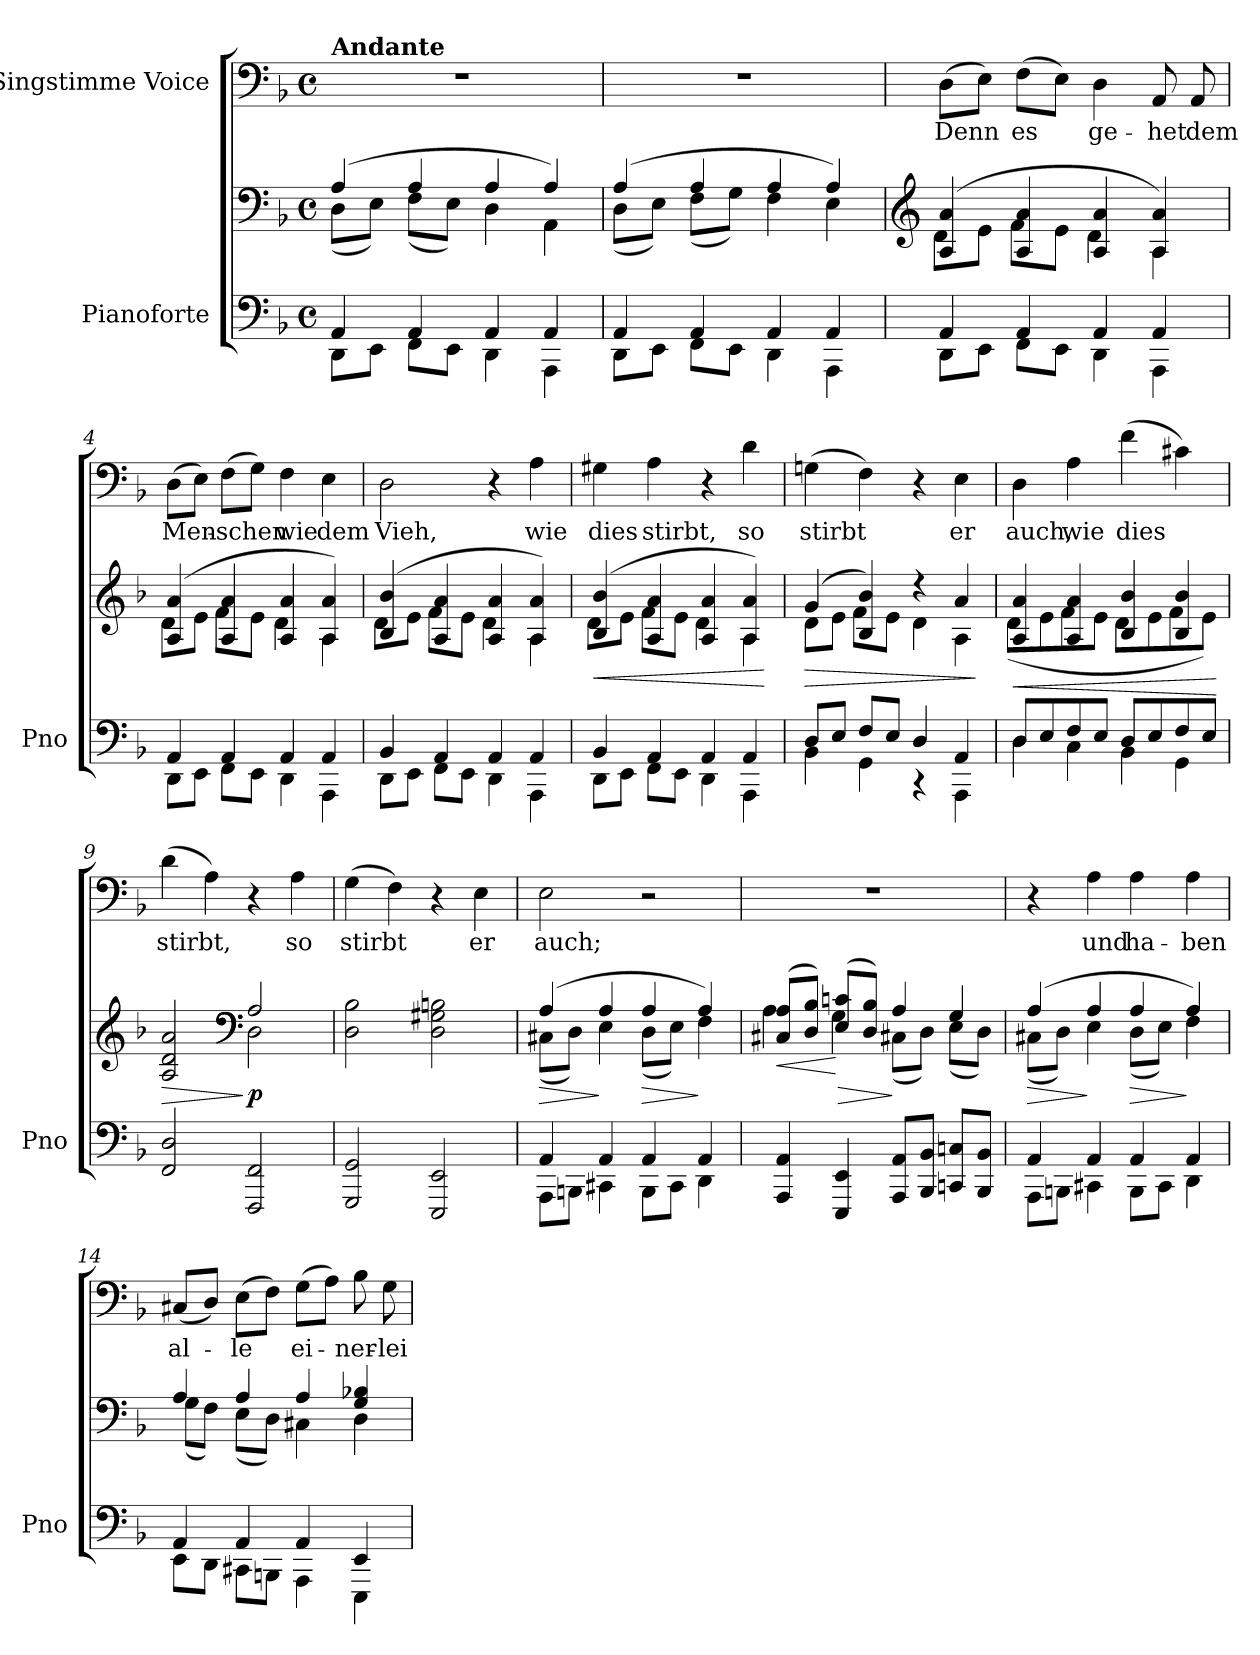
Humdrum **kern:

**kern	**kern	**dynam	**kern	**text
*part2	*part2	*part2	*part1	*part1
*staff3	*staff2	*staff2/3	*staff1	*staff1
*I"Pianoforte	*	*	*I"Singstimme Voice	*
*I'Pno	*	*	*	*
*clefF4	*clefF4	*	*clefF4	*
*k[b-]	*k[b-]	*	*k[b-]	*
*M4/4	*M4/4	*	*M4/4	*
*met(c)	*met(c)	*	*met(c)	*
=1	=1	=1	=1	=1
*^	*^	*	*	*
!	!	!	!	!	!LO:TX:a:B:t=Andante	!
!	!	!	!	!LO:DY:b	!	!
!	!	!	!	!LO:DY:n=1:b	!	!
4AA/	8DD\L	(4A/	(8D\L	p other-dynamics	1r	.
.	8EE\J	.	8E\J)	.	.	.
4AA/	8FF\L	4A/	(8F\L	.	.	.
.	8EE\J	.	8E\J)	.	.	.
4AA/	4DD\	4A/	4D\	.	.	.
4AA/	4AAA\	4A/)	4AA\	.	.	.
=2	=2	=2	=2	=2	=2	=2
4AA/	8DD\L	(4A/	(8D\L	.	1r	.
.	8EE\J	.	8E\J)	.	.	.
4AA/	8FF\L	4A/	(8F\L	.	.	.
.	8EE\J	.	8G\J)	.	.	.
4AA/	4DD\	4A/	4F\	.	.	.
4AA/	4AAA\	4A/)	4E\	.	.	.
=3	=3	=3	=3	=3	=3	=3
*	*	*clefG2	*	*	*	*
4AA/	8DD\L	(4A/ 4a/	8d\L	.	(8D\L	Denn
.	8EE\J	.	8e\J	.	8E\J)	.
4AA/	8FF\L	4A/ 4a/	8f\L	.	(8F\L	es
.	8EE\J	.	8e\J	.	8E\J)	.
4AA/	4DD\	4A/ 4a/	4d\	.	4D\	ge-
4AA/	4AAA\	4A/ 4a/)	4A\	.	8AA/	-het
.	.	.	.	.	8AA/	dem
=4	=4	=4	=4	=4	=4	=4
4AA/	8DD\L	(4A/ 4a/	8d\L	.	(8D\L	Men-
.	8EE\J	.	8e\J	.	8E\J)	.
4AA/	8FF\L	4A/ 4a/	8f\L	.	(8F\L	-schen
.	8EE\J	.	8e\J	.	8G\J)	.
4AA/	4DD\	4A/ 4a/	4d\	.	4F\	wie
4AA/	4AAA\	4A/ 4a/)	4A\	.	4E\	dem
=5	=5	=5	=5	=5	=5	=5
4BB-/	8DD\L	(4B-/ 4b-/	8d\L	.	2D\	Vieh,
.	8EE\J	.	8e\J	.	.	.
4AA/	8FF\L	4A/ 4a/	8f\L	.	.	.
.	8EE\J	.	8e\J	.	.	.
4AA/	4DD\	4A/ 4a/	4d\	.	4r	.
4AA/	4AAA\	4A/ 4a/)	4A\	.	4A\	wie
=6	=6	=6	=6	=6	=6	=6
!	!	!	!	!LO:HP:b	!	!
4BB-/	8DD\L	(4B-/ 4b-/	8d\L	<	4G#X\	dies
.	8EE\J	.	8e\J	.	.	.
4AA/	8FF\L	4A/ 4a/	8f\L	.	4A\	stirbt,
.	8EE\J	.	8e\J	.	.	.
4AA/	4DD\	4A/ 4a/	4d\	.	4r	.
4AA/	4AAA\	4A/ 4a/)	4A\	.	4d\	so
*v	*v	*	*	*	*	*
*	*v	*v	*	*	*
.	.	[	.	.
=7	=7	=7	=7	=7
*^	*	*	*	*
!	!	!	!LO:HP:b	!	!
*	*	*^	*	*	*
8D/L	4BB-\	(4g/	8d\L	>	(4Gn\	stirbt
8E/J	.	.	8e\J	.	.	.
8F/L	4GG\	4B-/ 4b-/)	8f\L	.	4F\)	.
8E/J	.	.	8e\J	.	.	.
4D/	4r	4r	4d\	.	4r	.
4AA/	4AAA\	4a/	4A\	.	4E\	er
*v	*v	*	*	*	*	*
*	*v	*v	*	*	*
.	.	]	.	.
=8	=8	=8	=8	=8
*^	*	*	*	*
!	!	!	!LO:HP:b	!	!
*	*	*^	*	*	*
8D/L	4D\	4A/ 4a/	(8d\L	<	4D\	auch,
8E/	.	.	8e\	.	.	.
8F/	4C\	4A/ 4a/	8f\	.	4A\	wie
8E/J	.	.	8e\J	.	.	.
8D/L	4BB-\	4B-/ 4b-/	8d\L	.	(4f\	dies
8E/	.	.	8e\	.	.	.
8F/	4GG\	4B-/ 4b-/	8f\	.	4c#X\)	.
8E/J	.	.	8e\J)	.	.	.
*v	*v	*	*	*	*	*
*	*v	*v	*	*	*
.	.	[	.	.
=9	=9	=9	=9	=9
!	!	!LO:HP:b	!	!
*	*^	*	*	*
2FF/ 2D/	2A/ 2d/ 2a/	2ryy	>	(4d\	stirbt,
.	.	.	.	4A\)	.
*	*clefF4	*	*	*	*
!	!	!	!LO:DY:n=1:b	!	!
2FFF/ 2FF/	2A/	2D\	] p	4r	.
.	.	.	.	4A\	so
*	*v	*v	*	*	*
=10	=10	=10	=10	=10
2GGG/ 2GG/	2D\ 2B-\	.	(4G\	stirbt
.	.	.	4F\)	.
2EEE/ 2EE/	2D\ 2G#X\ 2Bn\	.	4r	.
.	.	.	4E\	er
=11	=11	=11	=11	=11
*^	*	*	*	*
!	!	!	!LO:HP:b	!	!
*	*	*^	*	*	*
4AA/	8AAA\L	(4A/	(8C#X\L	>	2E\	auch;
.	8BBBn\J	.	8D\J)	.	.	.
4AA/	4CC#X\	4A/	4E\	]	.	.
!	!	!	!	!LO:HP:b	!	!
4AA/	8BBB\L	4A/	(8D\L	>	2r	.
.	8CC#\J	.	8E\J)	.	.	.
4AA/	4DD\	4A/)	4F\	]	.	.
=12	=12	=12	=12	=12	=12	=12
!	!	!	!	!LO:HP:b	!	!
*v	*v	*	*	*	*	*
4AAA/ 4AA/	(8C#X/ 8A/L	4A\	<	1r	.
.	8D/ 8B-/J)	.	.	.	.
!	!	!	!LO:HP:n=1:b	!	!
4EEE/ 4EE/	(8E/ 8cn/L	4G\	[ >	.	.
.	8D/ 8B-/J)	.	.	.	.
8AAA/ 8AA/L	4A/	(8C#X\L	]	.	.
8BBB-/ 8BB-/J	.	8D\J)	.	.	.
8CCn/ 8Cn/L	4G/	(8E\L	.	.	.
8BBB-/ 8BB-/J	.	8D\J)	.	.	.
=13	=13	=13	=13	=13	=13
*^	*	*	*	*	*
!	!	!	!	!LO:HP:b	!	!
4AA/	8AAA\L	(4A/	(8C#X\L	>	4r	.
.	8BBBn\J	.	8D\J)	.	.	.
4AA/	4CC#X\	4A/	4E\	]	4A\	und
!	!	!	!	!LO:HP:b	!	!
4AA/	8BBB\L	4A/	(8D\L	>	4A\	ha-
.	8CC#\J	.	8E\J)	.	.	.
4AA/	4DD\	4A/)	4F\	]	4A\	-ben
=14	=14	=14	=14	=14	=14	=14
4AA/	8EE\L	4A/	(8G\L	.	(8C#X/L	al-
.	8DD\J	.	8F\J)	.	8D/J)	.
4AA/	8CC#X\L	4A/	(8E\L	.	(8E\L	-le
.	8BBBn\J	.	8D\J)	.	8F\J)	.
4AA/	4AAA\	4A/	4C#X\	.	(8G\L	ei-
.	.	.	.	.	8A\J)	.
4EE/	4EEE\	4G/ 4B-X/	4D\	.	8B-\	-ner-
.	.	.	.	.	8G\	-lei
*v	*v	*	*	*	*	*
*	*v	*v	*	*	*
=	=	=	=	=
*-	*-	*-	*-	*-
